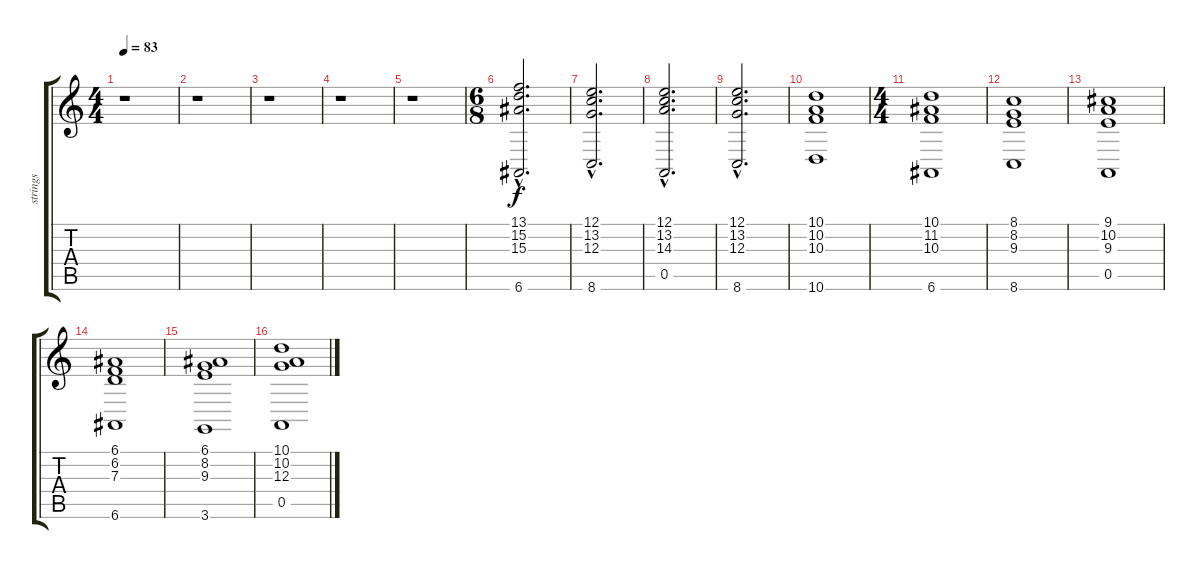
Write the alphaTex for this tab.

\track ("strings" "strings") {instrument stringensemble2}
\staff {score tabs}
\tuning (E4 B3 G3 D3 A2 E2) {hide}
\ts (4 4)
\tempo 83
\clef g2
\ks c
r.1{dy f} |
r.1 |
r.1 |
r.1 |
r.1 |
\ts (6 8)
(13.1{hac} 15.2{hac} 15.3{hac} 6.6{hac}).2{d} |
(12.1{hac} 13.2{hac} 12.3{hac} 8.6{hac}).2{d} |
(12.1{hac} 13.2{hac} 14.3{hac} 0.5{hac}).2{d} |
(12.1{hac} 13.2{hac} 12.3{hac} 8.6{hac}).2{d} |
(10.1 10.2 10.3 10.6).1 |
\ts (4 4)
(10.1 11.2 10.3 6.6).1 |
(8.1 8.2 9.3 8.6).1 |
(9.1 10.2 9.3 0.5).1 |
(6.1 6.2 7.3 6.6).1 |
(6.1 8.2 9.3 3.6).1 |
(10.1 10.2 12.3 0.5).1
